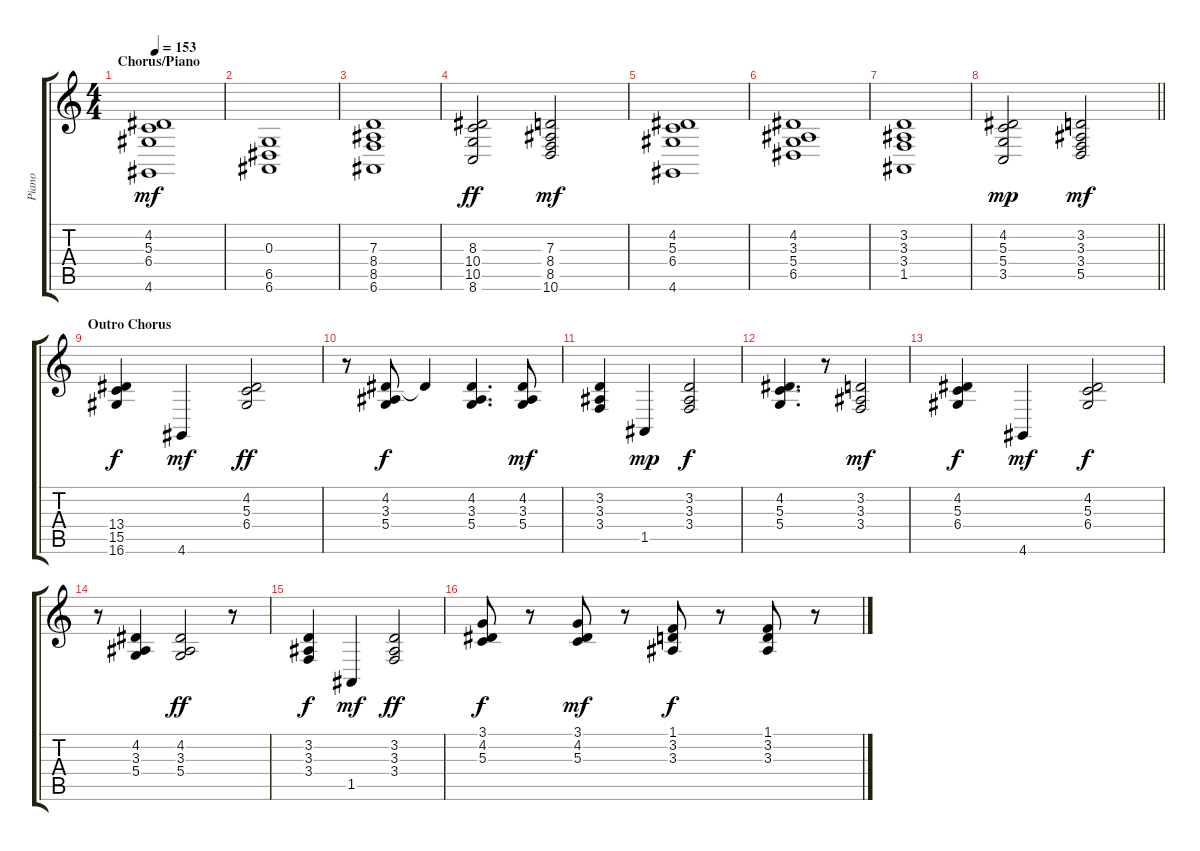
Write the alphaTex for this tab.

\track ("Piano" "Piano") {instrument brightacousticpiano}
\staff {score tabs}
\tuning (E4 B3 G3 D3 A2 E2) {hide}
\ts (4 4)
\section ("" "Chorus/Piano")
\tempo 153
\clef g2
\ks c
(4.2 5.3 6.4 4.6).1{dy mf} |
(0.3 6.5 6.6).1 |
(7.3 8.4 8.5 6.6).1 |
(8.3 10.4 10.5 8.6).2{dy ff} (7.3 8.4 8.5 10.6).2{dy mf} |
(4.2 5.3 6.4 4.6).1 |
(4.2 3.3 5.4 6.5).1 |
(3.2 3.3 3.4 1.5).1 |
\barLineRight lightlight
(4.2 5.3 5.4 3.5).2{dy mp} (3.2 3.3 3.4 5.5).2{dy mf} |
\section ("" "Outro Chorus")
(13.4 15.5 16.6).4{dy f} 4.6.4{dy mf} (4.2 5.3 6.4).2{dy ff} |
r.8 (4.2 3.3 5.4).8{dy f} 4.2{t}.4 (4.2 3.3 5.4).4{d} (4.2 3.3 5.4).8{dy mf} |
(3.2 3.3 3.4).4 1.5.4{dy mp} (3.2 3.3 3.4).2{dy f} |
(4.2 5.3 5.4).4{d} r.8 (3.2 3.3 3.4).2{dy mf} |
(4.2 5.3 6.4).4{dy f} 4.6.4{dy mf} (4.2 5.3 6.4).2{dy f} |
r.8 (4.2 3.3 5.4).4 (4.2 3.3 5.4).2{dy ff} r.8 |
(3.2 3.3 3.4).4{dy f} 1.5.4{dy mf} (3.2 3.3 3.4).2{dy ff} |
(3.1 4.2 5.3).8{dy f} r.8 (3.1 4.2 5.3).8{dy mf} r.8 (1.1 3.2 3.3).8{dy f} r.8 (1.1 3.2 3.3).8 r.8
